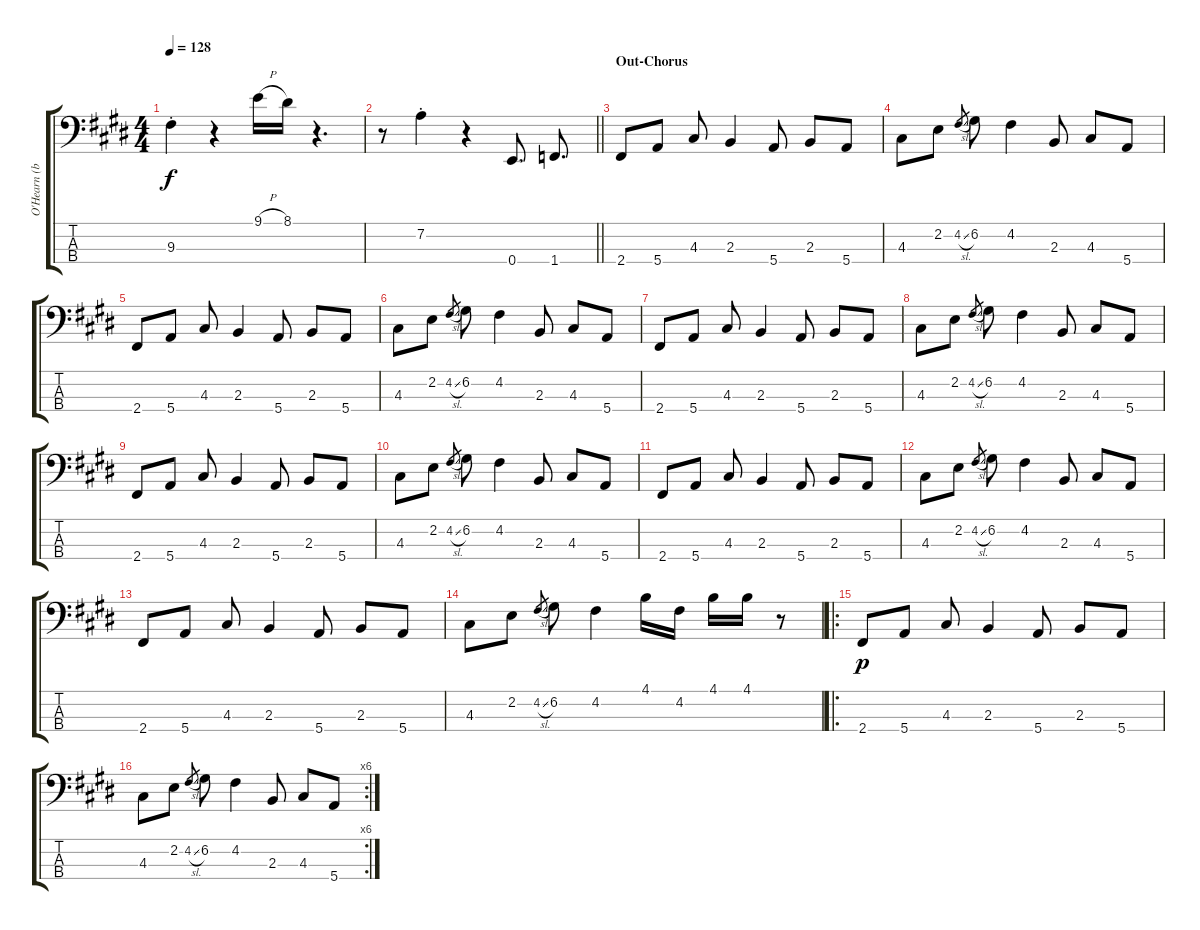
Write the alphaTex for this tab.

\track ("O'Hearn (bass)" "O'Hearn (b") {instrument electricbassfinger}
\staff {score tabs}
\tuning (G2 D2 A1 E1) {hide}
\ts (4 4)
\tempo 128
\clef f4
\ks e
9.3{st}.4{dy f} r.4 9.1{h}.16 8.1.16 r.4{d} |
\barLineRight lightlight
\ks c#minor
r.8 7.2{st}.4 r.4 0.4.8{d} 1.4.8{d} |
\section ("" "Out-Chorus")
2.4.8 5.4.8 4.3.8 2.3.4 5.4.8 2.3.8 5.4.8 |
4.3.8 2.2.8 4.2{sl}.8{gr} 6.2.8 4.2.4 2.3.8 4.3.8 5.4.8 |
\ks e
2.4.8 5.4.8 4.3.8 2.3.4 5.4.8 2.3.8 5.4.8 |
\ks c#minor
4.3.8 2.2.8 4.2{sl}.8{gr} 6.2.8 4.2.4 2.3.8 4.3.8 5.4.8 |
2.4.8 5.4.8 4.3.8 2.3.4 5.4.8 2.3.8 5.4.8 |
4.3.8 2.2.8 4.2{sl}.8{gr} 6.2.8 4.2.4 2.3.8 4.3.8 5.4.8 |
\ks e
2.4.8 5.4.8 4.3.8 2.3.4 5.4.8 2.3.8 5.4.8 |
\ks c#minor
4.3.8 2.2.8 4.2{sl}.8{gr} 6.2.8 4.2.4 2.3.8 4.3.8 5.4.8 |
2.4.8 5.4.8 4.3.8 2.3.4 5.4.8 2.3.8 5.4.8 |
4.3.8 2.2.8 4.2{sl}.8{gr} 6.2.8 4.2.4 2.3.8 4.3.8 5.4.8 |
\ks e
2.4.8 5.4.8 4.3.8 2.3.4 5.4.8 2.3.8 5.4.8 |
\ks c#minor
4.3.8 2.2.8 4.2{sl}.8{gr} 6.2.8 4.2.4 4.1.16 4.2.16 4.1.16 4.1.16 r.8 |
\ro
2.4.8{dy p} 5.4.8 4.3.8 2.3.4 5.4.8 2.3.8 5.4.8 |
\rc 6
4.3.8 2.2.8 4.2{sl}.8{gr} 6.2.8 4.2.4 2.3.8 4.3.8 5.4.8
